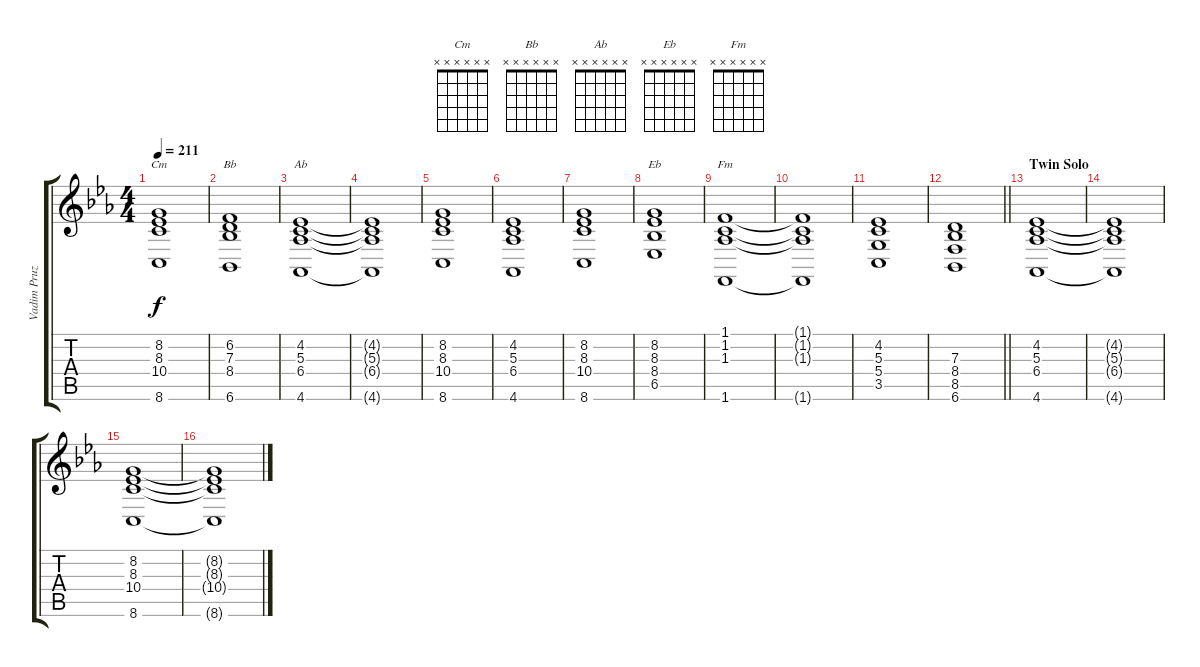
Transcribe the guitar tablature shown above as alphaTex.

\track ("Vadim Pruzhanov (Keyboard - Strings)" "Vadim Pruz") {instrument stringensemble1}
\staff {score tabs}
\tuning (E4 B3 G3 D3 A2 E2) {hide}
\chord ("Cm" x x x x x x)
\chord ("Bb" x x x x x x)
\chord ("Ab" x x x x x x)
\chord ("Eb" x x x x x x)
\chord ("Fm" x x x x x x)
\ts (4 4)
\tempo 211
\clef g2
\ks eb
(8.2 8.3 10.4 8.6).1{ch "Cm" dy f} |
(6.2 7.3 8.4 6.6).1{ch "Bb"} |
(4.2 5.3 6.4 4.6).1{ch "Ab"} |
(4.2{t} 5.3{t} 6.4{t} 4.6{t}).1 |
(8.2 8.3 10.4 8.6).1 |
(4.2 5.3 6.4 4.6).1 |
(8.2 8.3 10.4 8.6).1 |
(8.2 8.3 8.4 6.5).1{ch "Eb"} |
(1.1 1.2 1.3 1.6).1{ch "Fm"} |
(1.1{t} 1.2{t} 1.3{t} 1.6{t}).1 |
(4.2 5.3 5.4 3.5).1 |
\barLineRight lightlight
(7.3 8.4 8.5 6.6).1 |
\section ("" "Twin Solo")
(4.2 5.3 6.4 4.6).1 |
(4.2{t} 5.3{t} 6.4{t} 4.6{t}).1 |
(8.2 8.3 10.4 8.6).1 |
(8.2{t} 8.3{t} 10.4{t} 8.6{t}).1
